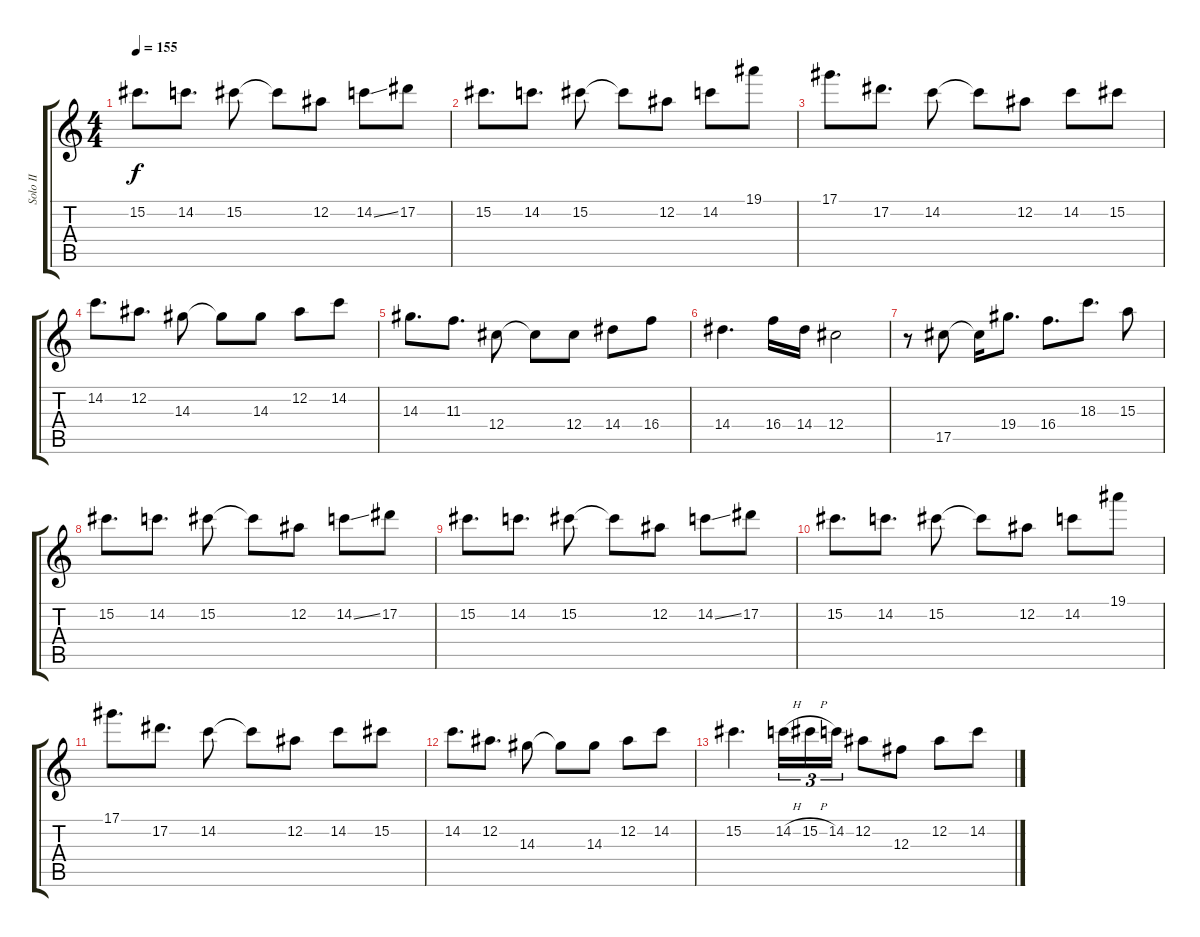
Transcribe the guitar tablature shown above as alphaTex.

\track ("Solo II" "Solo II") {instrument distortionguitar}
\staff {score tabs}
\tuning (Eb4 Bb3 Gb3 Db3 Ab2 Eb2) {hide}
\ts (4 4)
\tempo 155
\clef g2
\ks c
15.2.8{d dy f} 14.2.8{d} 15.2.8 15.2{t}.8 12.2.8 14.2{ss}.8 17.2.8 |
15.2.8{d} 14.2.8{d} 15.2.8 15.2{t}.8 12.2.8 14.2.8 19.1.8 |
17.1.8{d} 17.2.8{d} 14.2.8 14.2{t}.8 12.2.8 14.2.8 15.2.8 |
14.2.8{d} 12.2.8{d} 14.3.8 14.3{t}.8 14.3.8 12.2.8 14.2.8 |
14.3.8{d} 11.3.8{d} 12.4.8 12.4{t}.8 12.4.8 14.4.8 16.4.8 |
14.4.4{d} 16.4.16 14.4.16 12.4.2 |
r.8 17.5.8 17.5{t}.16 19.4.8{d} 16.4.8{d} 18.3.8{d} 15.3.8 |
15.2.8{d} 14.2.8{d} 15.2.8 15.2{t}.8 12.2.8 14.2{ss}.8 17.2.8 |
15.2.8{d} 14.2.8{d} 15.2.8 15.2{t}.8 12.2.8 14.2{ss}.8 17.2.8 |
15.2.8{d} 14.2.8{d} 15.2.8 15.2{t}.8 12.2.8 14.2.8 19.1.8 |
17.1.8{d} 17.2.8{d} 14.2.8 14.2{t}.8 12.2.8 14.2.8 15.2.8 |
14.2.8{d} 12.2.8{d} 14.3.8 14.3{t}.8 14.3.8 12.2.8 14.2.8 |
15.2.4{d} 14.2{h}.16{tu (3 2)} 15.2{h}.16{tu (3 2)} 14.2.16{tu (3 2)} 12.2.8 12.3.8 12.2.8 14.2.8
